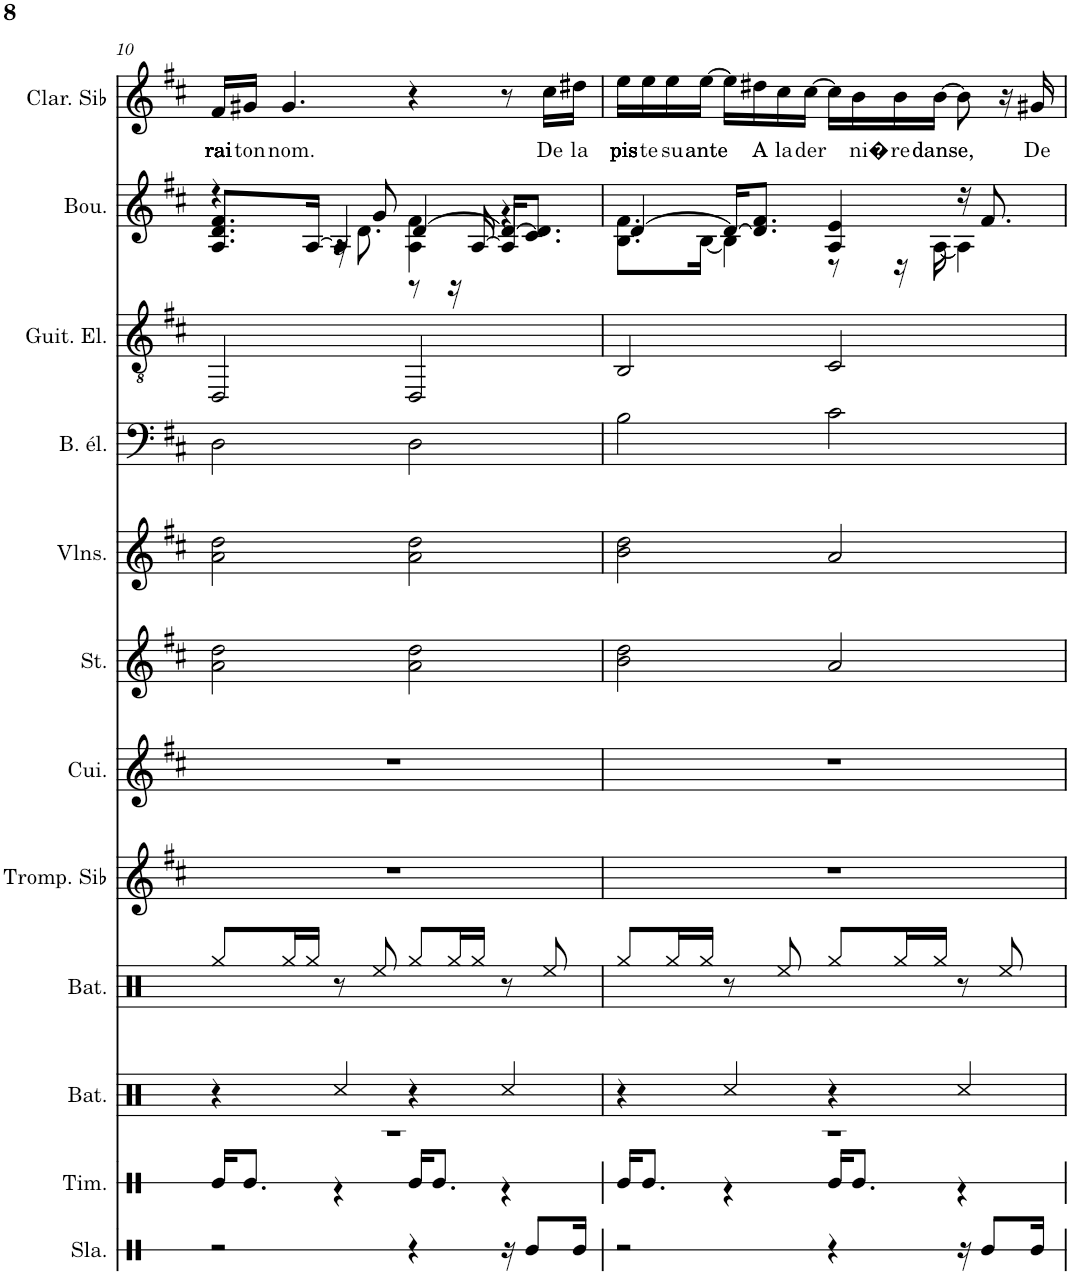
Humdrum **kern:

**kern	**kern	**kern	**kern	**kern	**kern	**kern	**kern	**kern	**kern	**kern	**kern	**text
*part12	*part11	*part10	*part9	*part8	*part7	*part6	*part5	*part4	*part3	*part2	*part1	*part1
*staff12	*staff11	*staff10	*staff9	*staff8	*staff7	*staff6	*staff5	*staff4	*staff3	*staff2	*staff1	*staff1
*I"Slap	*I"Timbre	*I"Batterie	*I"Batterie	*I"Trompette en Sib	*I"Cuivres	*I"Cordes	*I"Violons	*I"Basse électrique	*I"Guitare électrique	*I"Bouzouki (3 chœurs)	*I"Clarinette en Sib	*
*I'Sla.	*I'Tim.	*I'Bat.	*I'Bat.	*I'Tromp. Sib	*I'Cui.	*	*I'Vlns.	*I'B. él.	*I'Guit. El.	*I'Bou.	*I'Clar. Sib	*
!!LO:PB:g=z
*clefX	*clefX	*clefX	*clefX	*clefG2	*clefG2	*clefG2	*clefG2	*clefF4	*clefGv2	*clefG2	*clefG2	*
*	*	*	*	*Trd1c2	*	*	*	*Trd7c12	*	*	*Trd1c2	*
*k[]	*k[f#c#]	*k[f#c#]	*k[f#c#]	*k[f#c#]	*k[f#c#]	*k[f#c#]	*k[f#c#]	*k[f#c#]	*k[f#c#]	*k[f#c#]	*k[f#c#]	*
*M4/4	*M4/4	*M4/4	*M4/4	*M4/4	*M4/4	*M4/4	*M4/4	*M4/4	*M4/4	*M4/4	*M4/4	*
=10	=10	=10	=10	=10	=10	=10	=10	=10	=10	=10	=10	=10
*	*^	*	*	*	*	*	*	*	*	*^	*	*
*	*	*	*	*	*	*	*	*	*	*	*	*^	*	*
!	!	!	!	!	!	!	!	!	!	!	!	!	!	!	!LO:LY:b
2r	1r	16Re/KL	4r	8Rgg/L	1r	1r	2a\ 2dd\	2a\ 2dd\	2D\	2DD/	4.d/	4r	8.A/ 8.f#/L	16f#/LL	rai
!	!	!	!	!	!	!	!	!	!	!	!	!	!	!	!LO:LY:b
.	.	8.Re/J	.	.	.	.	.	.	.	.	.	.	.	16g#X/JJ	ton
!	!	!	!	!	!	!	!	!	!	!	!	!	!	!	!LO:LY:b
.	.	.	.	16Rgg/L	.	.	.	.	.	.	.	.	.	4.g#/	nom.
.	.	.	.	16Rgg/JJ	.	.	.	.	.	.	.	.	[16A/Jk	.	.
.	.	4r	4Rcc/	8r	.	.	.	.	.	.	.	16r	4A/]	.	.
.	.	.	.	.	.	.	.	.	.	.	.	8.d\	.	.	.
.	.	.	.	8Ree/	.	.	.	.	.	.	8g/	.	.	.	.
4r	.	16Re/KL	4r	8Rgg/L	.	.	2a\ 2dd\	2a\ 2dd\	2D\	2DD/	[4d/	4A\ 4f#\	8r	4r	.
.	.	8.Re/J	.	.	.	.	.	.	.	.	.	.	.	.	.
.	.	.	.	16Rgg/L	.	.	.	.	.	.	.	.	16r	.	.
.	.	.	.	16Rgg/JJ	.	.	.	.	.	.	.	.	[16A/	.	.
16r	.	4r	4Rcc/	8r	.	.	.	.	.	.	16d/KL_	4r	4A/]	8r	.
8Re/L	.	.	.	.	.	.	.	.	.	.	8.c#/ 8.d/]J	.	.	.	.
!	!	!	!	!	!	!	!	!	!	!	!	!	!	!	!LO:LY:b
.	.	.	.	8Ree/	.	.	.	.	.	.	.	.	.	16cc#\LL	De
!	!	!	!	!	!	!	!	!	!	!	!	!	!	!	!LO:LY:b
16Re/Jk	.	.	.	.	.	.	.	.	.	.	.	.	.	16dd#X\JJ	la
*	*	*	*	*	*	*	*	*	*	*	*	*v	*v	*	*
=11	=11	=11	=11	=11	=11	=11	=11	=11	=11	=11	=11	=11	=11	=11
!	!	!	!	!	!	!	!	!	!	!	!	!	!	!LO:LY:b
2r	1r	16Re/KL	4r	8Rgg/L	1r	1r	2b\ 2dd\	2b\ 2dd\	2B\	2BB/	[4d/	8.B\ 8.f#\L	16ee\LL	pis
!	!	!	!	!	!	!	!	!	!	!	!	!	!	!LO:LY:b
.	.	8.Re/J	.	.	.	.	.	.	.	.	.	.	16ee\	te
!	!	!	!	!	!	!	!	!	!	!	!	!	!	!LO:LY:b
.	.	.	.	16Rgg/L	.	.	.	.	.	.	.	.	16ee\	su
!	!	!	!	!	!	!	!	!	!	!	!	!	!	!LO:LY:b
.	.	.	.	16Rgg/JJ	.	.	.	.	.	.	.	[16B\Jk	[16ee\JJ	ante
.	.	4r	4Rcc/	8r	.	.	.	.	.	.	16d/KL_	4B\]	16ee\LL]	.
!	!	!	!	!	!	!	!	!	!	!	!	!	!	!LO:LY:b
.	.	.	.	.	.	.	.	.	.	.	8.d/] 8.f#/J	.	16dd#X\	A
!	!	!	!	!	!	!	!	!	!	!	!	!	!	!LO:LY:b
.	.	.	.	8Ree/	.	.	.	.	.	.	.	.	16cc#\	la
!	!	!	!	!	!	!	!	!	!	!	!	!	!	!LO:LY:b
.	.	.	.	.	.	.	.	.	.	.	.	.	[16cc#\JJ	der
4r	.	16Re/KL	4r	8Rgg/L	.	.	2a/	2a/	2c#\	2C#/	4A/ 4e/	8r	16cc#\LL]	.
!	!	!	!	!	!	!	!	!	!	!	!	!	!	!LO:LY:b
.	.	8.Re/J	.	.	.	.	.	.	.	.	.	.	16b\	ni�
!	!	!	!	!	!	!	!	!	!	!	!	!	!	!LO:LY:b
.	.	.	.	16Rgg/L	.	.	.	.	.	.	.	16r	16b\	re
!	!	!	!	!	!	!	!	!	!	!	!	!	!	!LO:LY:b
.	.	.	.	16Rgg/JJ	.	.	.	.	.	.	.	[16A\	[16b\JJ	danse,
16r	.	4r	4Rcc/	8r	.	.	.	.	.	.	16r	4A\]	8b\]	.
8Re/L	.	.	.	.	.	.	.	.	.	.	8.f#/	.	.	.
.	.	.	.	8Ree/	.	.	.	.	.	.	.	.	16r	.
!	!	!	!	!	!	!	!	!	!	!	!	!	!	!LO:LY:b
16Re/Jk	.	.	.	.	.	.	.	.	.	.	.	.	16g#X/	De
*	*v	*v	*	*	*	*	*	*	*	*	*v	*v	*	*
=	=	=	=	=	=	=	=	=	=	=	=	=
*-	*-	*-	*-	*-	*-	*-	*-	*-	*-	*-	*-	*-
